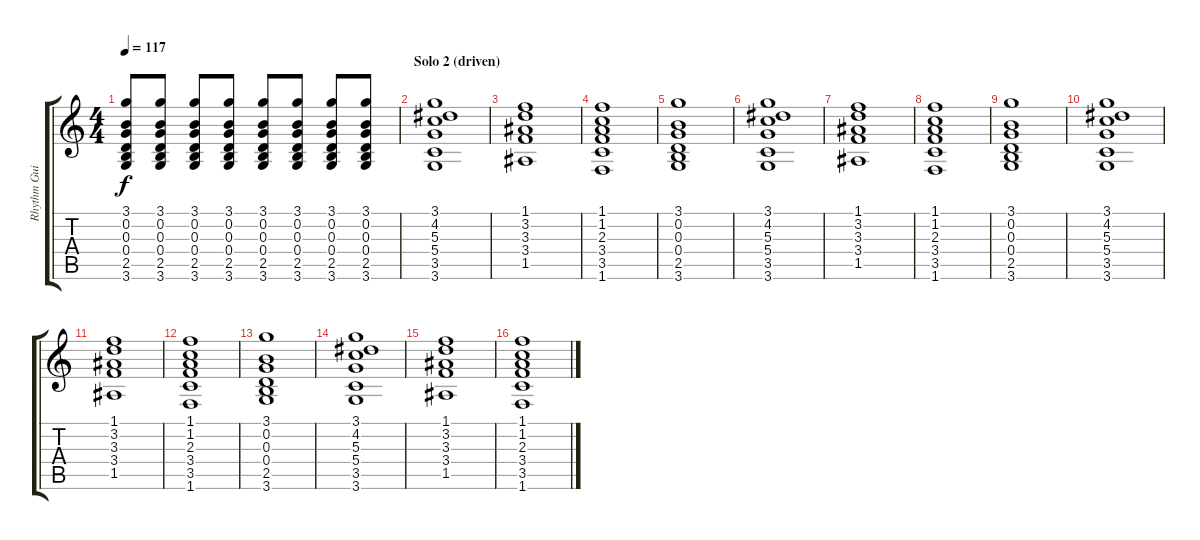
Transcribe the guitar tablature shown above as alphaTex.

\track ("Rhythm Guitar (Acoustic)" "Rhythm Gui") {instrument acousticguitarsteel}
\staff {score tabs}
\tuning (E4 B3 G3 D3 A2 E2) {hide}
\ts (4 4)
\tempo 117
\clef g2
\ks c
(3.1 0.2 0.3 0.4 2.5 3.6).8{dy f} (3.1 0.2 0.3 0.4 2.5 3.6).8 (3.1 0.2 0.3 0.4 2.5 3.6).8 (3.1 0.2 0.3 0.4 2.5 3.6).8 (3.1 0.2 0.3 0.4 2.5 3.6).8 (3.1 0.2 0.3 0.4 2.5 3.6).8 (3.1 0.2 0.3 0.4 2.5 3.6).8 (3.1 0.2 0.3 0.4 2.5 3.6).8 |
\section ("" "Solo 2 (driven)")
(3.1 4.2 5.3 5.4 3.5 3.6).1 |
(1.1 3.2 3.3 3.4 1.5).1 |
(1.1 1.2 2.3 3.4 3.5 1.6).1 |
(3.1 0.2 0.3 0.4 2.5 3.6).1 |
(3.1 4.2 5.3 5.4 3.5 3.6).1 |
(1.1 3.2 3.3 3.4 1.5).1 |
(1.1 1.2 2.3 3.4 3.5 1.6).1 |
(3.1 0.2 0.3 0.4 2.5 3.6).1 |
(3.1 4.2 5.3 5.4 3.5 3.6).1 |
(1.1 3.2 3.3 3.4 1.5).1 |
(1.1 1.2 2.3 3.4 3.5 1.6).1 |
(3.1 0.2 0.3 0.4 2.5 3.6).1 |
(3.1 4.2 5.3 5.4 3.5 3.6).1 |
(1.1 3.2 3.3 3.4 1.5).1 |
(1.1 1.2 2.3 3.4 3.5 1.6).1
